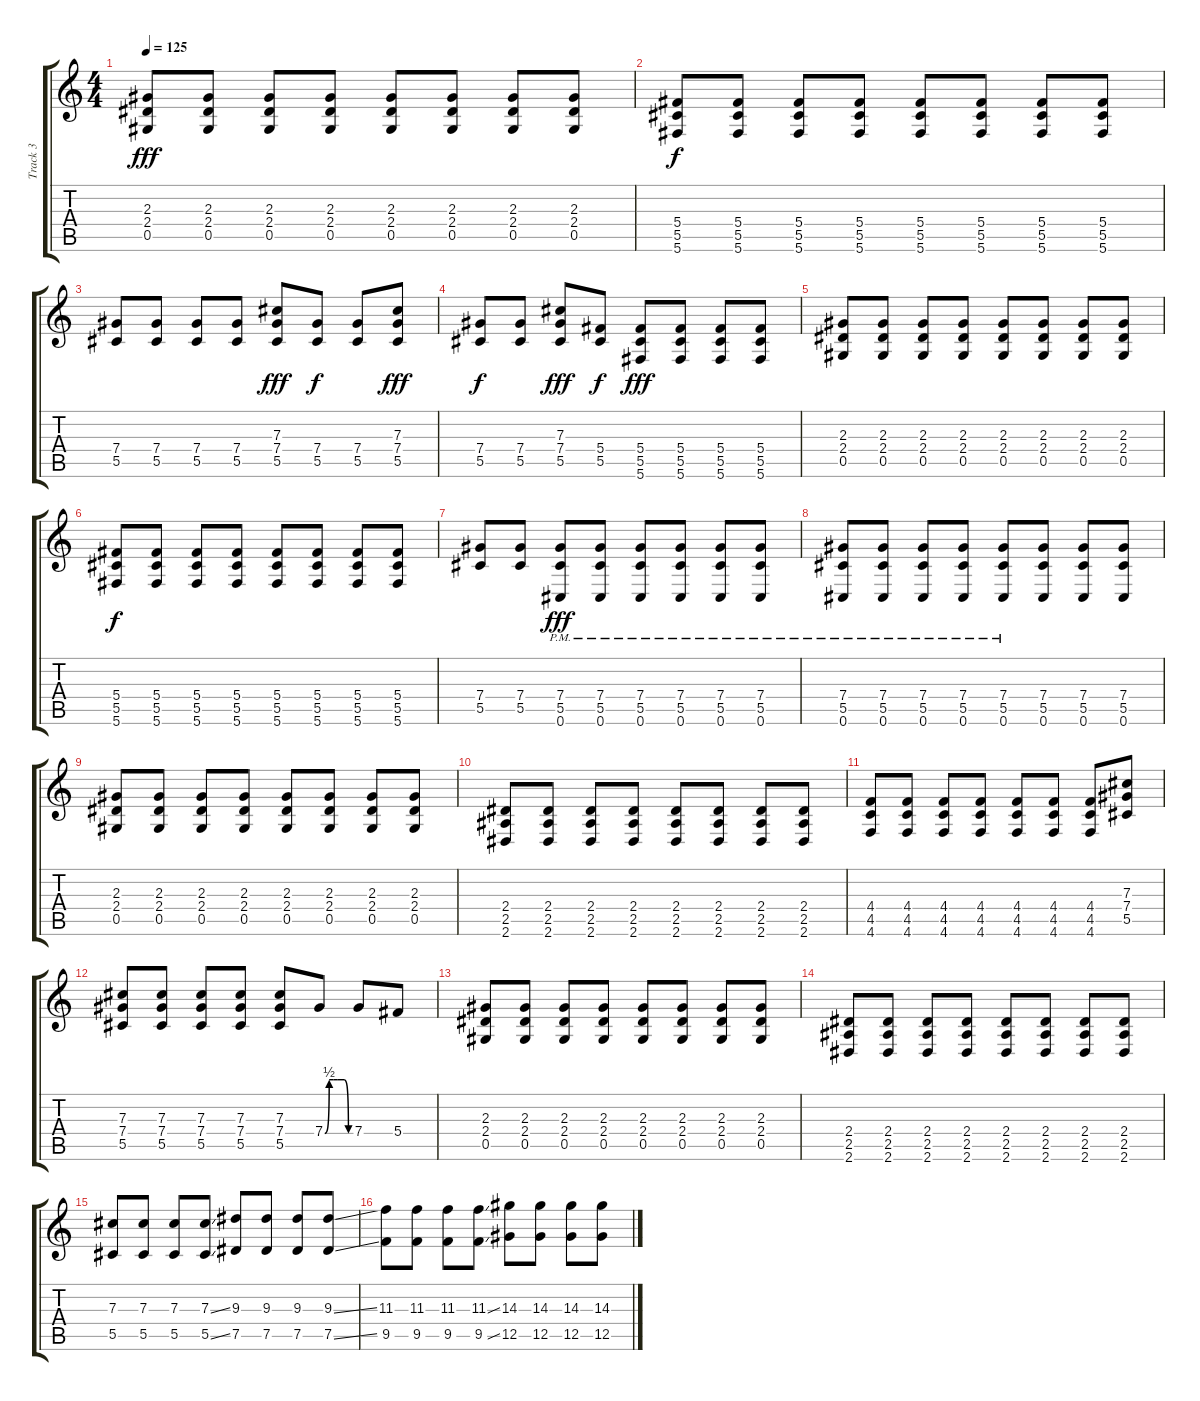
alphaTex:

\track ("Track 3" "Track 3") {instrument distortionguitar}
\staff {score tabs}
\tuning (Eb4 Bb3 Gb3 Db3 Ab2 Db2) {hide}
\ts (4 4)
\tempo 125
\clef g2
\ks c
(2.3 2.4 0.5).8{dy fff} (2.3 2.4 0.5).8 (2.3 2.4 0.5).8 (2.3 2.4 0.5).8 (2.3 2.4 0.5).8 (2.3 2.4 0.5).8 (2.3 2.4 0.5).8 (2.3 2.4 0.5).8 |
(5.4 5.5 5.6).8{dy f} (5.4 5.5 5.6).8 (5.4 5.5 5.6).8 (5.4 5.5 5.6).8 (5.4 5.5 5.6).8 (5.4 5.5 5.6).8 (5.4 5.5 5.6).8 (5.4 5.5 5.6).8 |
(7.4 5.5).8 (7.4 5.5).8 (7.4 5.5).8 (7.4 5.5).8 (7.3 7.4 5.5).8{dy fff} (7.4 5.5).8{dy f} (7.4 5.5).8 (7.3 7.4 5.5).8{dy fff} |
(7.4 5.5).8{dy f} (7.4 5.5).8 (7.3 7.4 5.5).8{dy fff} (5.4 5.5).8{dy f} (5.4 5.5 5.6).8{dy fff} (5.4 5.5 5.6).8 (5.4 5.5 5.6).8 (5.4 5.5 5.6).8 |
(2.3 2.4 0.5).8 (2.3 2.4 0.5).8 (2.3 2.4 0.5).8 (2.3 2.4 0.5).8 (2.3 2.4 0.5).8 (2.3 2.4 0.5).8 (2.3 2.4 0.5).8 (2.3 2.4 0.5).8 |
(5.4 5.5 5.6).8{dy f} (5.4 5.5 5.6).8 (5.4 5.5 5.6).8 (5.4 5.5 5.6).8 (5.4 5.5 5.6).8 (5.4 5.5 5.6).8 (5.4 5.5 5.6).8 (5.4 5.5 5.6).8 |
(7.4 5.5).8 (7.4 5.5).8 (7.4{pm} 5.5{pm} 0.6{pm}).8{dy fff} (7.4{pm} 5.5{pm} 0.6{pm}).8 (7.4{pm} 5.5{pm} 0.6{pm}).8 (7.4{pm} 5.5{pm} 0.6{pm}).8 (7.4{pm} 5.5{pm} 0.6{pm}).8 (7.4{pm} 5.5{pm} 0.6{pm}).8 |
(7.4{pm} 5.5{pm} 0.6{pm}).8 (7.4{pm} 5.5{pm} 0.6{pm}).8 (7.4{pm} 5.5{pm} 0.6{pm}).8 (7.4{pm} 5.5{pm} 0.6{pm}).8 (7.4{pm} 5.5{pm} 0.6{pm}).8 (7.4 5.5 0.6).8 (7.4 5.5 0.6).8 (7.4 5.5 0.6).8 |
(2.3 2.4 0.5).8 (2.3 2.4 0.5).8 (2.3 2.4 0.5).8 (2.3 2.4 0.5).8 (2.3 2.4 0.5).8 (2.3 2.4 0.5).8 (2.3 2.4 0.5).8 (2.3 2.4 0.5).8 |
(2.4 2.5 2.6).8 (2.4 2.5 2.6).8 (2.4 2.5 2.6).8 (2.4 2.5 2.6).8 (2.4 2.5 2.6).8 (2.4 2.5 2.6).8 (2.4 2.5 2.6).8 (2.4 2.5 2.6).8 |
(4.4 4.5 4.6).8 (4.4 4.5 4.6).8 (4.4 4.5 4.6).8 (4.4 4.5 4.6).8 (4.4 4.5 4.6).8 (4.4 4.5 4.6).8 (4.4 4.5 4.6).8 (7.3 7.4 5.5).8 |
(7.3 7.4 5.5).8 (7.3 7.4 5.5).8 (7.3 7.4 5.5).8 (7.3 7.4 5.5).8 (7.3 7.4 5.5).8 7.4{be (custom 0 0 10 2 20 2 30 2 45 2 55 0 60 0)}.8 7.4.8 5.4.8 |
(2.3 2.4 0.5).8 (2.3 2.4 0.5).8 (2.3 2.4 0.5).8 (2.3 2.4 0.5).8 (2.3 2.4 0.5).8 (2.3 2.4 0.5).8 (2.3 2.4 0.5).8 (2.3 2.4 0.5).8 |
(2.4 2.5 2.6).8 (2.4 2.5 2.6).8 (2.4 2.5 2.6).8 (2.4 2.5 2.6).8 (2.4 2.5 2.6).8 (2.4 2.5 2.6).8 (2.4 2.5 2.6).8 (2.4 2.5 2.6).8 |
(7.3 5.5).8 (7.3 5.5).8 (7.3 5.5).8 (7.3{ss} 5.5{ss}).8 (9.3 7.5).8 (9.3 7.5).8 (9.3 7.5).8 (9.3{ss} 7.5{ss}).8 |
(11.3 9.5).8 (11.3 9.5).8 (11.3 9.5).8 (11.3{ss} 9.5{ss}).8 (14.3 12.5).8 (14.3 12.5).8 (14.3 12.5).8 (14.3 12.5).8
